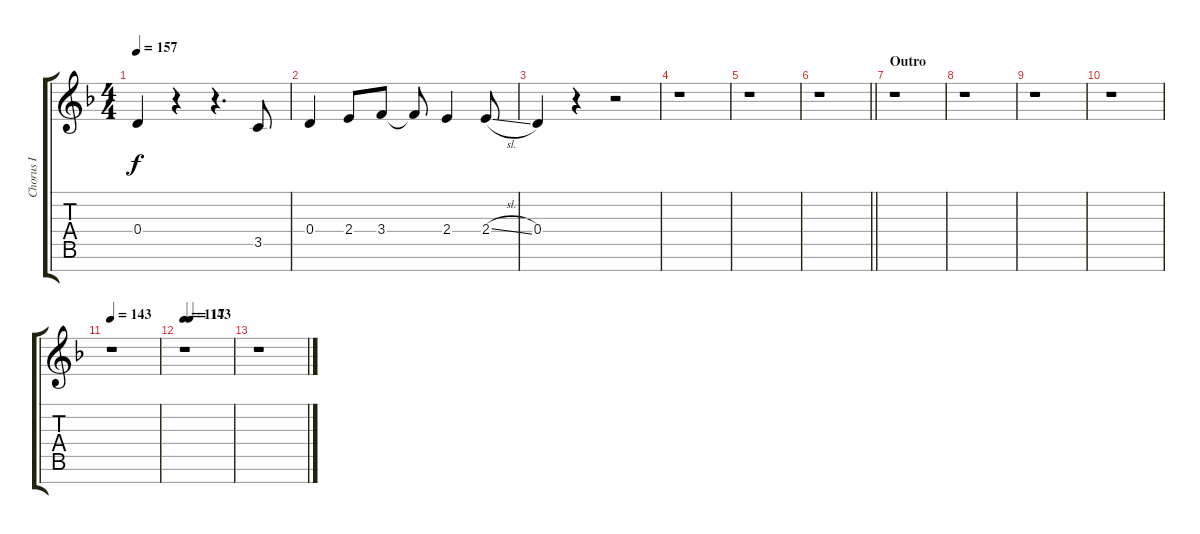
\track ("Chorus I" "Chorus I") {instrument voiceoohs}
\staff {score tabs}
\tuning (E5 B4 G4 D4 A3 E3 B2) {hide}
\ts (4 4)
\tempo 157
\clef g2
\ks f
0.4{t}.4{dy f} r.4 r.4{d} 3.5.8 |
0.4.4 2.4.8 3.4.8 3.4{t}.8 2.4.4 2.4{sl}.8 |
0.4.4 r.4 r.2 |
r.1 |
r.1 |
\barLineRight lightlight
r.1 |
\section ("" "Outro")
r.1 |
r.1 |
r.1 |
r.1 |
\tempo 143
r.1 |
\tempo 117
\tempo (143 0.125)
r.1 |
r.1
